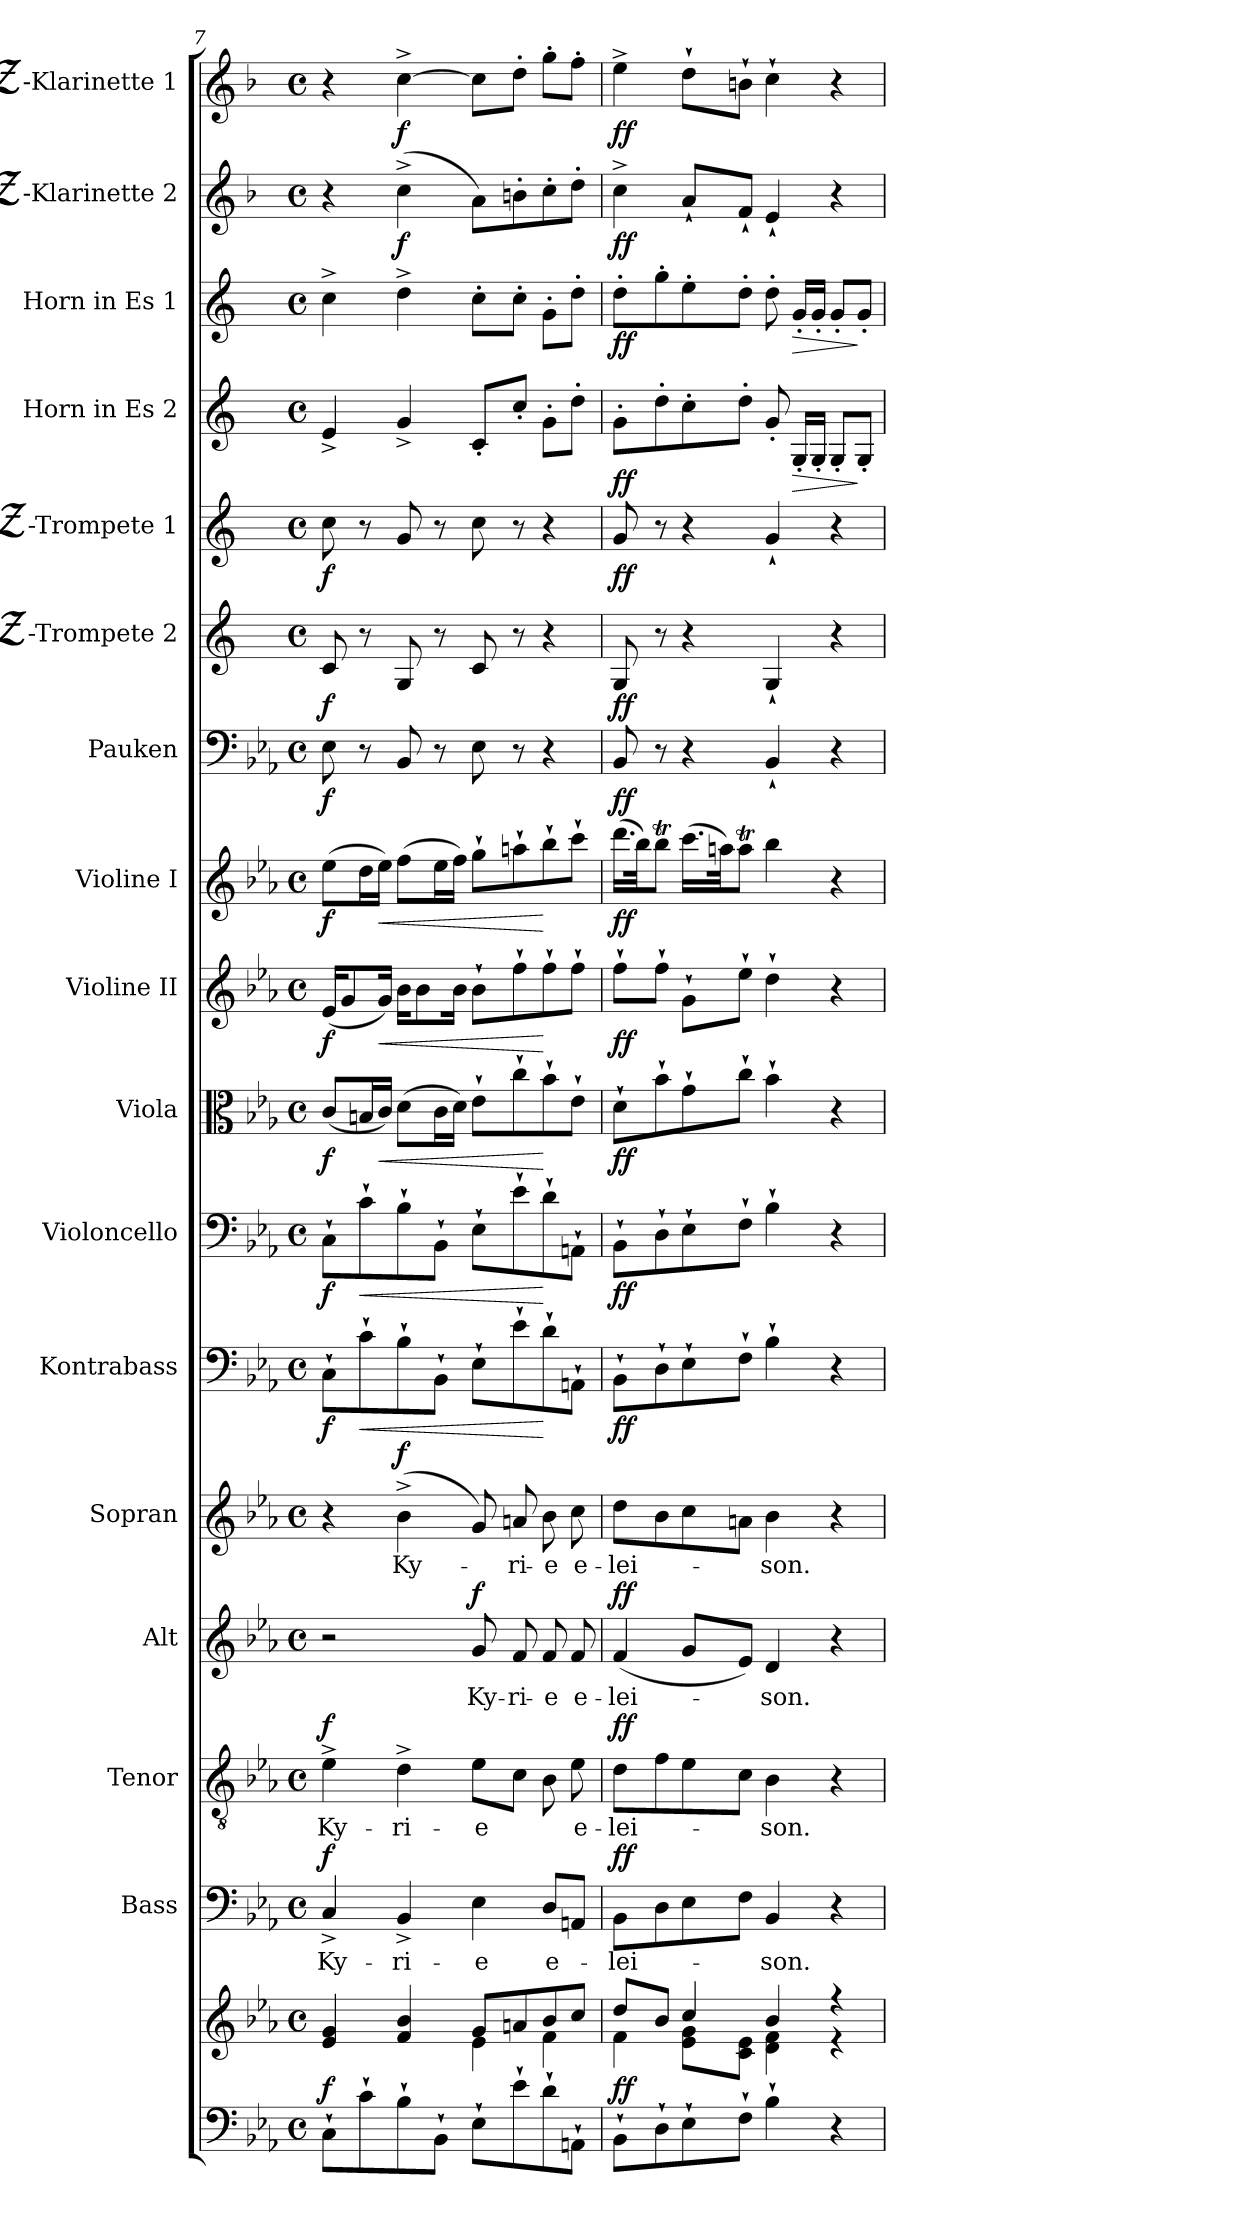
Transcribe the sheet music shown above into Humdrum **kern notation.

**kern	**kern	**dynam	**kern	**text	**dynam	**kern	**text	**dynam	**kern	**text	**dynam	**kern	**text	**dynam	**kern	**dynam	**kern	**dynam	**kern	**dynam	**kern	**dynam	**kern	**dynam	**kern	**dynam	**kern	**dynam	**kern	**dynam	**kern	**dynam	**kern	**dynam	**kern	**dynam	**kern	**dynam
*part17	*part17	*part17	*part16	*part16	*part16	*part15	*part15	*part15	*part14	*part14	*part14	*part13	*part13	*part13	*part12	*part12	*part11	*part11	*part10	*part10	*part9	*part9	*part8	*part8	*part7	*part7	*part6	*part6	*part5	*part5	*part4	*part4	*part3	*part3	*part2	*part2	*part1	*part1
*staff18	*staff17	*staff17/18	*staff16	*staff16	*staff16	*staff15	*staff15	*staff15	*staff14	*staff14	*staff14	*staff13	*staff13	*staff13	*staff12	*staff12	*staff11	*staff11	*staff10	*staff10	*staff9	*staff9	*staff8	*staff8	*staff7	*staff7	*staff6	*staff6	*staff5	*staff5	*staff4	*staff4	*staff3	*staff3	*staff2	*staff2	*staff1	*staff1
*	*	*	*I"Bass	*	*	*I"Tenor	*	*	*I"Alt	*	*	*I"Sopran	*	*	*I"Kontrabass	*	*I"Violoncello	*	*I"Viola	*	*I"Violine II	*	*I"Violine I	*	*I"Pauken	*	*I"Bb-Trompete 2	*	*I"Bb-Trompete 1	*	*I"Horn in Es 2	*	*I"Horn in Es 1	*	*I"Bb-Klarinette 2	*	*I"Bb-Klarinette 1	*
*	*	*	*I'B.	*	*	*I'T.	*	*	*I'A.	*	*	*I'S.	*	*	*I'Kb.	*	*I'Vc.	*	*I'Vla.	*	*I'Vl. II	*	*I'Vl. I	*	*I'Pk.	*	*I'Bb Trp. 2	*	*I'Bb Trp. 1	*	*	*	*	*	*I'Bb Kl. 2	*	*I'Bb Kl. 1	*
*clefF4	*clefG2	*	*clefF4	*	*	*clefGv2	*	*	*clefG2	*	*	*clefG2	*	*	*clefF4	*	*clefF4	*	*clefC3	*	*clefG2	*	*clefG2	*	*clefF4	*	*clefG2	*	*clefG2	*	*clefG2	*	*clefG2	*	*clefG2	*	*clefG2	*
*	*	*	*	*	*	*	*	*	*	*	*	*	*	*	*ITrd7c12	*	*	*	*	*	*	*	*	*	*	*	*ITrd-2c-3	*	*ITrd-2c-3	*	*ITrd5c9	*	*ITrd5c9	*	*ITrd1c2	*	*ITrd1c2	*
*k[b-e-a-]	*k[b-e-a-]	*	*k[b-e-a-]	*	*	*k[b-e-a-]	*	*	*k[b-e-a-]	*	*	*k[b-e-a-]	*	*	*k[b-e-a-]	*	*k[b-e-a-]	*	*k[b-e-a-]	*	*k[b-e-a-]	*	*k[b-e-a-]	*	*k[b-e-a-]	*	*k[b-e-a-]	*	*k[b-e-a-]	*	*k[b-e-a-]	*	*k[b-e-a-]	*	*k[b-e-a-]	*	*k[b-e-a-]	*
*E-:	*E-:	*	*E-:	*	*	*E-:	*	*	*E-:	*	*	*E-:	*	*	*E-:	*	*E-:	*	*E-:	*	*E-:	*	*E-:	*	*E-:	*	*E-:	*	*E-:	*	*E-:	*	*E-:	*	*E-:	*	*E-:	*
*M4/4	*M4/4	*	*M4/4	*	*	*M4/4	*	*	*M4/4	*	*	*M4/4	*	*	*M4/4	*	*M4/4	*	*M4/4	*	*M4/4	*	*M4/4	*	*M4/4	*	*M4/4	*	*M4/4	*	*M4/4	*	*M4/4	*	*M4/4	*	*M4/4	*
*met(c)	*met(c)	*	*met(c)	*	*	*met(c)	*	*	*met(c)	*	*	*met(c)	*	*	*met(c)	*	*met(c)	*	*met(c)	*	*met(c)	*	*met(c)	*	*met(c)	*	*met(c)	*	*met(c)	*	*met(c)	*	*met(c)	*	*met(c)	*	*met(c)	*
=7	=7	=7	=7	=7	=7	=7	=7	=7	=7	=7	=7	=7	=7	=7	=7	=7	=7	=7	=7	=7	=7	=7	=7	=7	=7	=7	=7	=7	=7	=7	=7	=7	=7	=7	=7	=7	=7	=7
*	*^	*	*	*	*	*	*	*	*	*	*	*	*	*	*	*	*	*	*	*	*	*	*	*	*	*	*	*	*	*	*	*	*	*	*	*	*	*
!	!	!	!LO:DY:a=2	!	!LO:LY:b	!LO:DY:a	!	!LO:LY:b	!LO:DY:a	!	!	!	!	!	!	!	!LO:DY:b	!	!LO:DY:b	!	!LO:DY:b	!	!LO:DY:b	!	!LO:DY:b	!	!LO:DY:b	!	!LO:DY:b	!	!LO:DY:b	!	!	!	!	!	!	!	!
8C`>\L	4e-/ 4g/	2ryy	f	4C^</	Ky-	f	4e-^>\	Ky-	f	2r	.	.	4r	.	.	8CC`>\L	f	8C`>\L	f	(<8c/L	f	(<16e-/KL	f	(>8ee-\L	f	8E-\	f	8e-/	f	8ee-\	f	4G^</	.	4e-^>\	.	4r	.	4r	.
.	.	.	.	.	.	.	.	.	.	.	.	.	.	.	.	.	.	.	.	.	.	8g/	.	.	.	.	.	.	.	.	.	.	.	.	.	.	.	.	.
!	!	!	!	!	!	!	!	!	!	!	!	!	!	!	!	!	!LO:HP:b	!	!LO:HP:b	!	!	!	!	!	!	!	!	!	!	!	!	!	!	!	!	!	!	!	!
8c`>\	.	.	.	.	.	.	.	.	.	.	.	.	.	.	.	8C`>\	<	8c`>\	<	16Bn/L	.	.	.	16dd\L	.	8r	.	8r	.	8r	.	.	.	.	.	.	.	.	.
!	!	!	!	!	!	!	!	!	!	!	!	!	!	!	!	!	!	!	!	!	!LO:HP:b	!	!LO:HP:b	!	!LO:HP:b	!	!	!	!	!	!	!	!	!	!	!	!	!	!
.	.	.	.	.	.	.	.	.	.	.	.	.	.	.	.	.	.	.	.	16c/JJ)	<	16g/Jk)	<	16ee-\JJ)	<	.	.	.	.	.	.	.	.	.	.	.	.	.	.
!	!	!	!	!	!LO:LY:b	!	!	!LO:LY:b	!	!	!	!	!	!LO:LY:b	!LO:DY:a	!	!	!	!	!	!	!	!	!	!	!	!	!	!	!	!	!	!	!	!	!	!LO:DY:b	!	!LO:DY:b
8B-`>\	4f/ 4b-/	.	.	4BB-^</	-ri-	.	4d^>\	-ri-	.	.	.	.	(>4b-^>\	Ky-	f	8BB-`>\	.	8B-`>\	.	(>8d\L	.	16b-\KL	.	(>8ff\L	.	8BB-/	.	8B-/	.	8b-/	.	4B-^</	.	4f^>\	.	(>4b-^>\	f	[4b-^>\	f
.	.	.	.	.	.	.	.	.	.	.	.	.	.	.	.	.	.	.	.	.	.	8b-\	.	.	.	.	.	.	.	.	.	.	.	.	.	.	.	.	.
8BB-`>\J	.	.	.	.	.	.	.	.	.	.	.	.	.	.	.	8BBB-`>\J	.	8BB-`>\J	.	16c\L	.	.	.	16ee-\L	.	8r	.	8r	.	8r	.	.	.	.	.	.	.	.	.
.	.	.	.	.	.	.	.	.	.	.	.	.	.	.	.	.	.	.	.	16d\JJ)	.	16b-\Jk	.	16ff\JJ)	.	.	.	.	.	.	.	.	.	.	.	.	.	.	.
!	!	!	!	!	!LO:LY:b	!	!	!LO:LY:b	!	!	!LO:LY:b	!LO:DY:a	!	!	!	!	!	!	!	!	!	!	!	!	!	!	!	!	!	!	!	!	!	!	!	!	!	!	!
8E-`>\L	8g/L	4e-\	.	4E-\	-e	.	8e-\L	-e	.	8g/	Ky-	f	8g/)	.	.	8EE-`>\L	.	8E-`>\L	.	8e-`>\L	.	8b-`>\L	.	8gg`>\L	.	8E-\	.	8e-/	.	8ee-\	.	8E-'</L	.	8e-'>\L	.	8g\L)	.	8b-\L]	.
!	!	!	!	!	!	!	!	!	!	!	!LO:LY:b	!	!	!LO:LY:b	!	!	!	!	!	!	!	!	!	!	!	!	!	!	!	!	!	!	!	!	!	!	!	!	!
8e-`>\	8an/	.	.	.	.	.	8c\J	.	.	8f/	-ri-	.	8an/	-ri-	.	8E-`>\	.	8e-`>\	.	8cc`>\	.	8ff`>\	.	8aan`>\	.	8r	.	8r	.	8r	.	8e-'</J	.	8e-'>\J	.	8an'>\	.	8cc'>\J	.
!	!	!	!	!	!LO:LY:b	!	!	!	!	!	!LO:LY:b	!	!	!LO:LY:b	!	!	!	!	!	!	!	!	!	!	!	!	!	!	!	!	!	!	!	!	!	!	!	!	!
8d`>\	8b-/	4f\	.	8D/L	e-	.	8B-\	.	.	8f/	-e	.	8b-\	-e	.	8D`>\	[	8d`>\	[	8b-`>\	[	8ff`>\	[	8bb-`>\	[	4r	.	4r	.	4r	.	8B-'>\L	.	8B-'>\L	.	8b-'>\	.	8ff'>\L	.
!	!	!	!	!	!	!	!	!LO:LY:b	!	!	!LO:LY:b	!	!	!LO:LY:b	!	!	!	!	!	!	!	!	!	!	!	!	!	!	!	!	!	!	!	!	!	!	!	!	!
8AAn`>\J	8cc/J	.	.	8AAn/J	.	.	8e-\	e-	.	8f/	e-	.	8cc\	e-	.	8AAAn`>\J	.	8AAn`>\J	.	8e-`>\J	.	8ff`>\J	.	8ccc`>\J	.	.	.	.	.	.	.	8f'>\J	.	8f'>\J	.	8cc'>\J	.	8ee-'>\J	.
=8	=8	=8	=8	=8	=8	=8	=8	=8	=8	=8	=8	=8	=8	=8	=8	=8	=8	=8	=8	=8	=8	=8	=8	=8	=8	=8	=8	=8	=8	=8	=8	=8	=8	=8	=8	=8	=8	=8	=8
!	!	!	!LO:DY:a=2	!	!LO:LY:b	!LO:DY:a	!	!LO:LY:b	!LO:DY:a	!	!LO:LY:b	!LO:DY:a	!	!LO:LY:b	!	!	!LO:DY:b	!	!LO:DY:b	!	!LO:DY:b	!	!LO:DY:b	!	!LO:DY:b	!	!LO:DY:b	!	!LO:DY:b	!	!LO:DY:b	!	!LO:DY:b	!	!LO:DY:b	!	!LO:DY:b	!	!LO:DY:b
8BB-`>\L	8dd/L	4f\	ff	8BB-\L	-lei-	ff	8d\L	-lei-	ff	(<4f/	-lei-	ff	8dd\L	-lei-	.	8BBB-`>\L	ff	8BB-`>\L	ff	8d`>\L	ff	8ff`>\L	ff	(>16.ddd\LL	ff	8BB-/	ff	8B-/	ff	8b-/	ff	8B-'>\L	ff	8f'>\L	ff	4b-^>\	ff	4dd^>\	ff
.	.	.	.	.	.	.	.	.	.	.	.	.	.	.	.	.	.	.	.	.	.	.	.	32bb-\Jk)	.	.	.	.	.	.	.	.	.	.	.	.	.	.	.
8D`>\	8b-/J	.	.	8D\	.	.	8f\	.	.	.	.	.	8b-\	.	.	8DD`>\	.	8D`>\	.	8b-`>\	.	8ff`>\J	.	8bb-T\J	.	8r	.	8r	.	8r	.	8f'>\	.	8b-'>\	.	.	.	.	.
8E-`>\	4cc/	8e-\ 8g\L	.	8E-\	.	.	8e-\	.	.	8g/L	.	.	8cc\	.	.	8EE-`>\	.	8E-`>\	.	8g`>\	.	8g`>\L	.	(>16.ccc\LL	.	4r	.	4r	.	4r	.	8e-'>\	.	8g'>\	.	8g`</L	.	8cc`>\L	.
.	.	.	.	.	.	.	.	.	.	.	.	.	.	.	.	.	.	.	.	.	.	.	.	32aan\Jk)	.	.	.	.	.	.	.	.	.	.	.	.	.	.	.
8F`>\J	.	8c\ 8e-\J	.	8F\J	.	.	8c\J	.	.	8e-/J)	.	.	8an\J	.	.	8FF`>\J	.	8F`>\J	.	8cc`>\J	.	8ee-`>\J	.	8aat\J	.	.	.	.	.	.	.	8f'>\J	.	8f'>\J	.	8e-`</J	.	8an`>\J	.
!	!	!	!	!	!LO:LY:b	!	!	!LO:LY:b	!	!	!LO:LY:b	!	!	!LO:LY:b	!	!	!	!	!	!	!	!	!	!	!	!	!	!	!	!	!	!	!	!	!	!	!	!	!
4B-`>\	4b-/	4d\ 4f\	.	4BB-/	-son.	.	4B-\	-son.	.	4d/	-son.	.	4b-\	-son.	.	4BB-`>\	.	4B-`>\	.	4b-`>\	.	4dd`>\	.	4bb-\	.	4BB-`</	.	4B-`</	.	4b-`</	.	8B-'</	.	8f'>\	.	4d`</	.	4b-`>\	.
!	!	!	!	!	!	!	!	!	!	!	!	!	!	!	!	!	!	!	!	!	!	!	!	!	!	!	!	!	!	!	!	!	!LO:HP:b	!	!LO:HP:b	!	!	!	!
.	.	.	.	.	.	.	.	.	.	.	.	.	.	.	.	.	.	.	.	.	.	.	.	.	.	.	.	.	.	.	.	16BB-'</LL	>	16B-'</LL	>	.	.	.	.
.	.	.	.	.	.	.	.	.	.	.	.	.	.	.	.	.	.	.	.	.	.	.	.	.	.	.	.	.	.	.	.	16BB-'</JJ	.	16B-'</JJ	.	.	.	.	.
4r	4r	4r	.	4r	.	.	4r	.	.	4r	.	.	4r	.	.	4r	.	4r	.	4r	.	4r	.	4r	.	4r	.	4r	.	4r	.	8BB-'</L	.	8B-'</L	.	4r	.	4r	.
.	.	.	.	.	.	.	.	.	.	.	.	.	.	.	.	.	.	.	.	.	.	.	.	.	.	.	.	.	.	.	.	8BB-'</J	]	8B-'</J	]	.	.	.	.
*	*v	*v	*	*	*	*	*	*	*	*	*	*	*	*	*	*	*	*	*	*	*	*	*	*	*	*	*	*	*	*	*	*	*	*	*	*	*	*	*
=	=	=	=	=	=	=	=	=	=	=	=	=	=	=	=	=	=	=	=	=	=	=	=	=	=	=	=	=	=	=	=	=	=	=	=	=	=	=
*-	*-	*-	*-	*-	*-	*-	*-	*-	*-	*-	*-	*-	*-	*-	*-	*-	*-	*-	*-	*-	*-	*-	*-	*-	*-	*-	*-	*-	*-	*-	*-	*-	*-	*-	*-	*-	*-	*-
